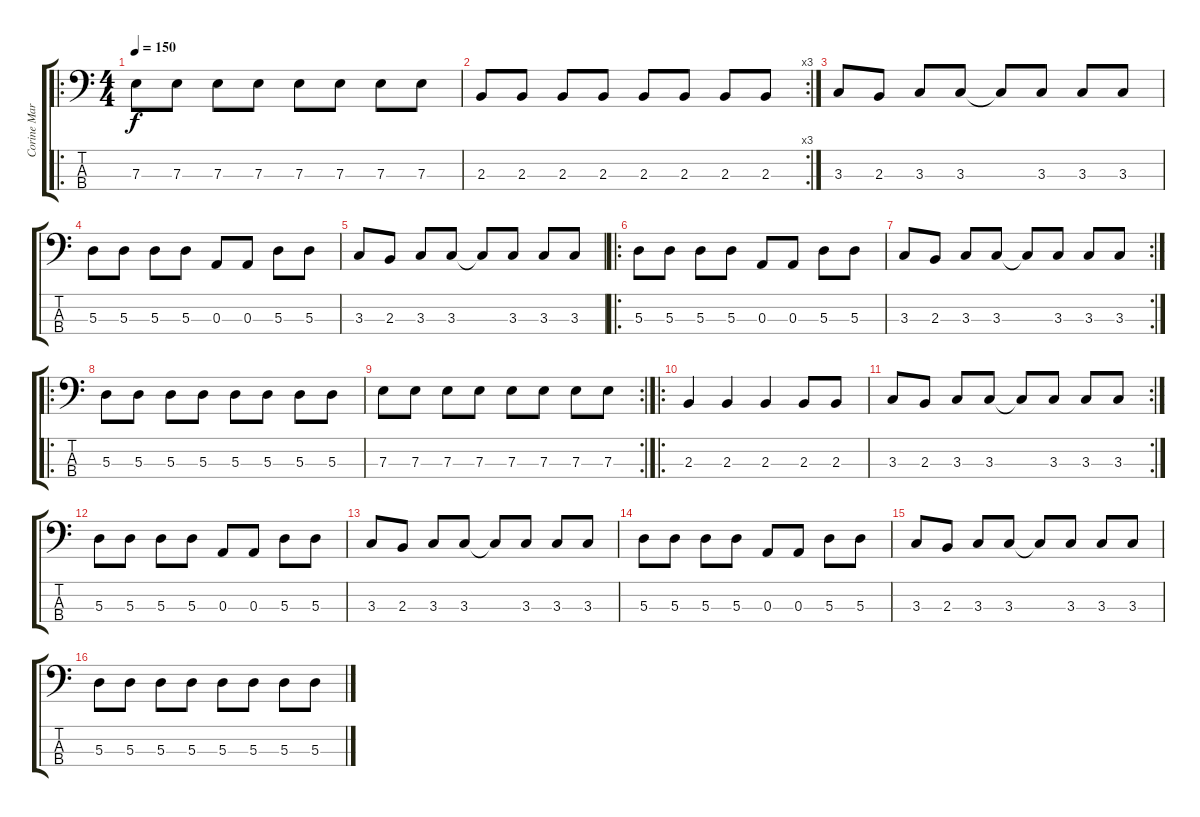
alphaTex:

\track ("Corine Mariennau" "Corine Mar") {instrument electricbassfinger}
\staff {score tabs}
\tuning (G2 D2 A1 E1) {hide}
\ro
\ts (4 4)
\tempo 150
\clef f4
\ks c
7.3.8{dy f} 7.3.8 7.3.8 7.3.8 7.3.8 7.3.8 7.3.8 7.3.8 |
\rc 3
2.3.8 2.3.8 2.3.8 2.3.8 2.3.8 2.3.8 2.3.8 2.3.8 |
3.3.8 2.3.8 3.3.8 3.3.8 3.3{t}.8 3.3.8 3.3.8 3.3.8 |
5.3.8 5.3.8 5.3.8 5.3.8 0.3.8 0.3.8 5.3.8 5.3.8 |
3.3.8 2.3.8 3.3.8 3.3.8 3.3{t}.8 3.3.8 3.3.8 3.3.8 |
\ro
5.3.8 5.3.8 5.3.8 5.3.8 0.3.8 0.3.8 5.3.8 5.3.8 |
\rc 2
3.3.8 2.3.8 3.3.8 3.3.8 3.3{t}.8 3.3.8 3.3.8 3.3.8 |
\ro
5.3.8 5.3.8 5.3.8 5.3.8 5.3.8 5.3.8 5.3.8 5.3.8 |
\rc 2
7.3.8 7.3.8 7.3.8 7.3.8 7.3.8 7.3.8 7.3.8 7.3.8 |
\ro
2.3.4 2.3.4 2.3.4 2.3.8 2.3.8 |
\rc 2
3.3.8 2.3.8 3.3.8 3.3.8 3.3{t}.8 3.3.8 3.3.8 3.3.8 |
5.3.8 5.3.8 5.3.8 5.3.8 0.3.8 0.3.8 5.3.8 5.3.8 |
3.3.8 2.3.8 3.3.8 3.3.8 3.3{t}.8 3.3.8 3.3.8 3.3.8 |
5.3.8 5.3.8 5.3.8 5.3.8 0.3.8 0.3.8 5.3.8 5.3.8 |
3.3.8 2.3.8 3.3.8 3.3.8 3.3{t}.8 3.3.8 3.3.8 3.3.8 |
5.3.8 5.3.8 5.3.8 5.3.8 5.3.8 5.3.8 5.3.8 5.3.8
